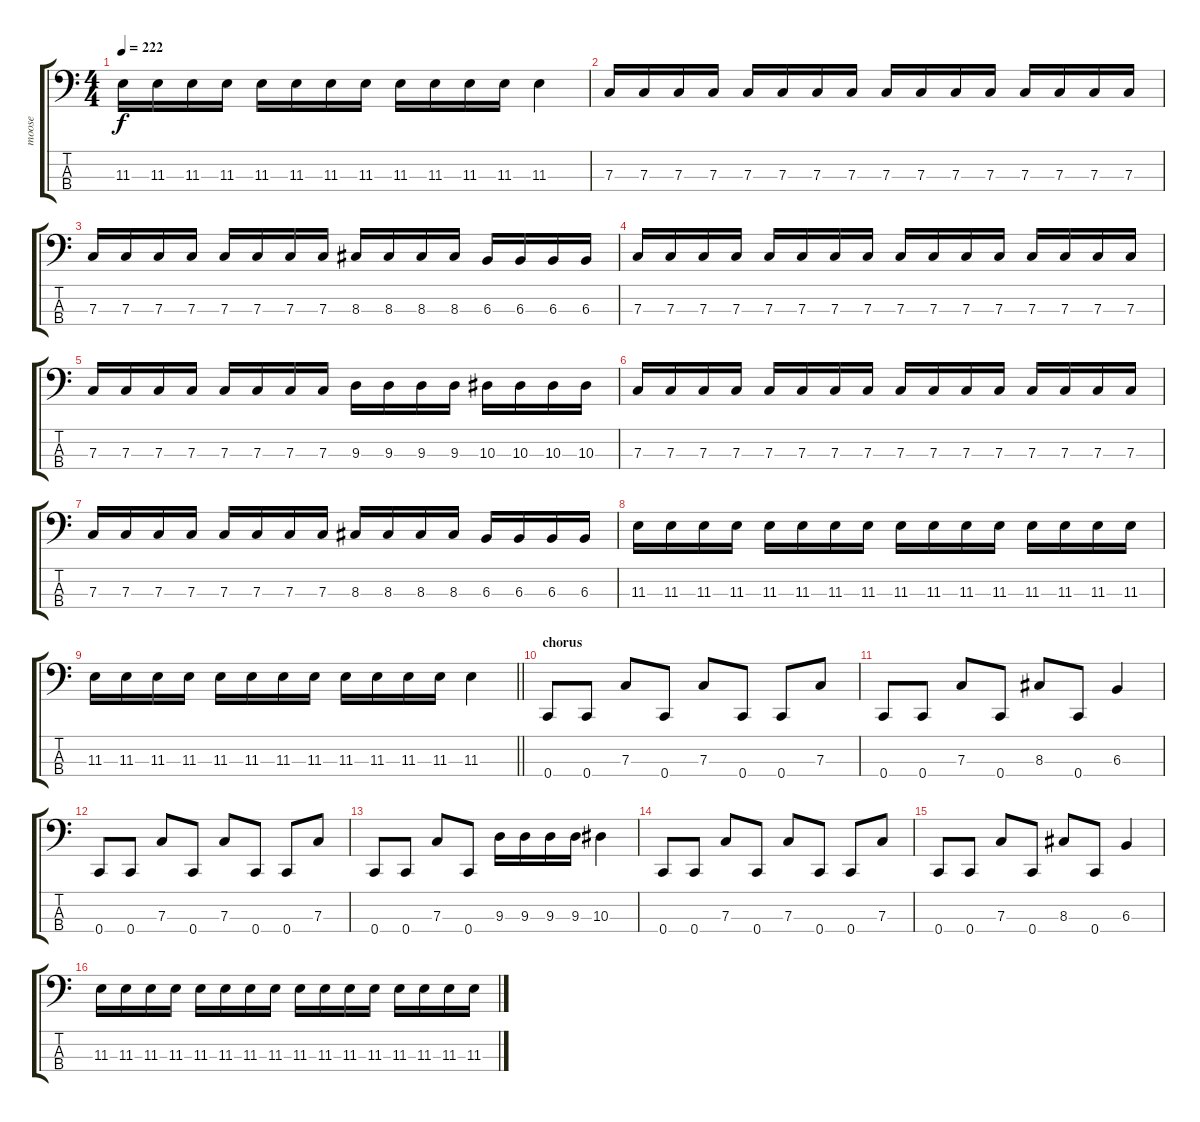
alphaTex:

\track ("moose" "moose") {instrument slapbass1}
\staff {score tabs}
\tuning (Eb2 Bb1 F1 C1) {hide}
\ts (4 4)
\tempo 222
\clef f4
\ks c
11.3.16{dy f} 11.3.16 11.3.16 11.3.16 11.3.16 11.3.16 11.3.16 11.3.16 11.3.16 11.3.16 11.3.16 11.3.16 11.3.4 |
7.3.16 7.3.16 7.3.16 7.3.16 7.3.16 7.3.16 7.3.16 7.3.16 7.3.16 7.3.16 7.3.16 7.3.16 7.3.16 7.3.16 7.3.16 7.3.16 |
7.3.16 7.3.16 7.3.16 7.3.16 7.3.16 7.3.16 7.3.16 7.3.16 8.3.16 8.3.16 8.3.16 8.3.16 6.3.16 6.3.16 6.3.16 6.3.16 |
7.3.16 7.3.16 7.3.16 7.3.16 7.3.16 7.3.16 7.3.16 7.3.16 7.3.16 7.3.16 7.3.16 7.3.16 7.3.16 7.3.16 7.3.16 7.3.16 |
7.3.16 7.3.16 7.3.16 7.3.16 7.3.16 7.3.16 7.3.16 7.3.16 9.3.16 9.3.16 9.3.16 9.3.16 10.3.16 10.3.16 10.3.16 10.3.16 |
7.3.16 7.3.16 7.3.16 7.3.16 7.3.16 7.3.16 7.3.16 7.3.16 7.3.16 7.3.16 7.3.16 7.3.16 7.3.16 7.3.16 7.3.16 7.3.16 |
7.3.16 7.3.16 7.3.16 7.3.16 7.3.16 7.3.16 7.3.16 7.3.16 8.3.16 8.3.16 8.3.16 8.3.16 6.3.16 6.3.16 6.3.16 6.3.16 |
11.3.16 11.3.16 11.3.16 11.3.16 11.3.16 11.3.16 11.3.16 11.3.16 11.3.16 11.3.16 11.3.16 11.3.16 11.3.16 11.3.16 11.3.16 11.3.16 |
\barLineRight lightlight
11.3.16 11.3.16 11.3.16 11.3.16 11.3.16 11.3.16 11.3.16 11.3.16 11.3.16 11.3.16 11.3.16 11.3.16 11.3.4 |
\section ("" "chorus")
0.4.8 0.4.8 7.3.8 0.4.8 7.3.8 0.4.8 0.4.8 7.3.8 |
0.4.8 0.4.8 7.3.8 0.4.8 8.3.8 0.4.8 6.3.4 |
0.4.8 0.4.8 7.3.8 0.4.8 7.3.8 0.4.8 0.4.8 7.3.8 |
0.4.8 0.4.8 7.3.8 0.4.8 9.3.16 9.3.16 9.3.16 9.3.16 10.3.4 |
0.4.8 0.4.8 7.3.8 0.4.8 7.3.8 0.4.8 0.4.8 7.3.8 |
0.4.8 0.4.8 7.3.8 0.4.8 8.3.8 0.4.8 6.3.4 |
11.3.16 11.3.16 11.3.16 11.3.16 11.3.16 11.3.16 11.3.16 11.3.16 11.3.16 11.3.16 11.3.16 11.3.16 11.3.16 11.3.16 11.3.16 11.3.16
